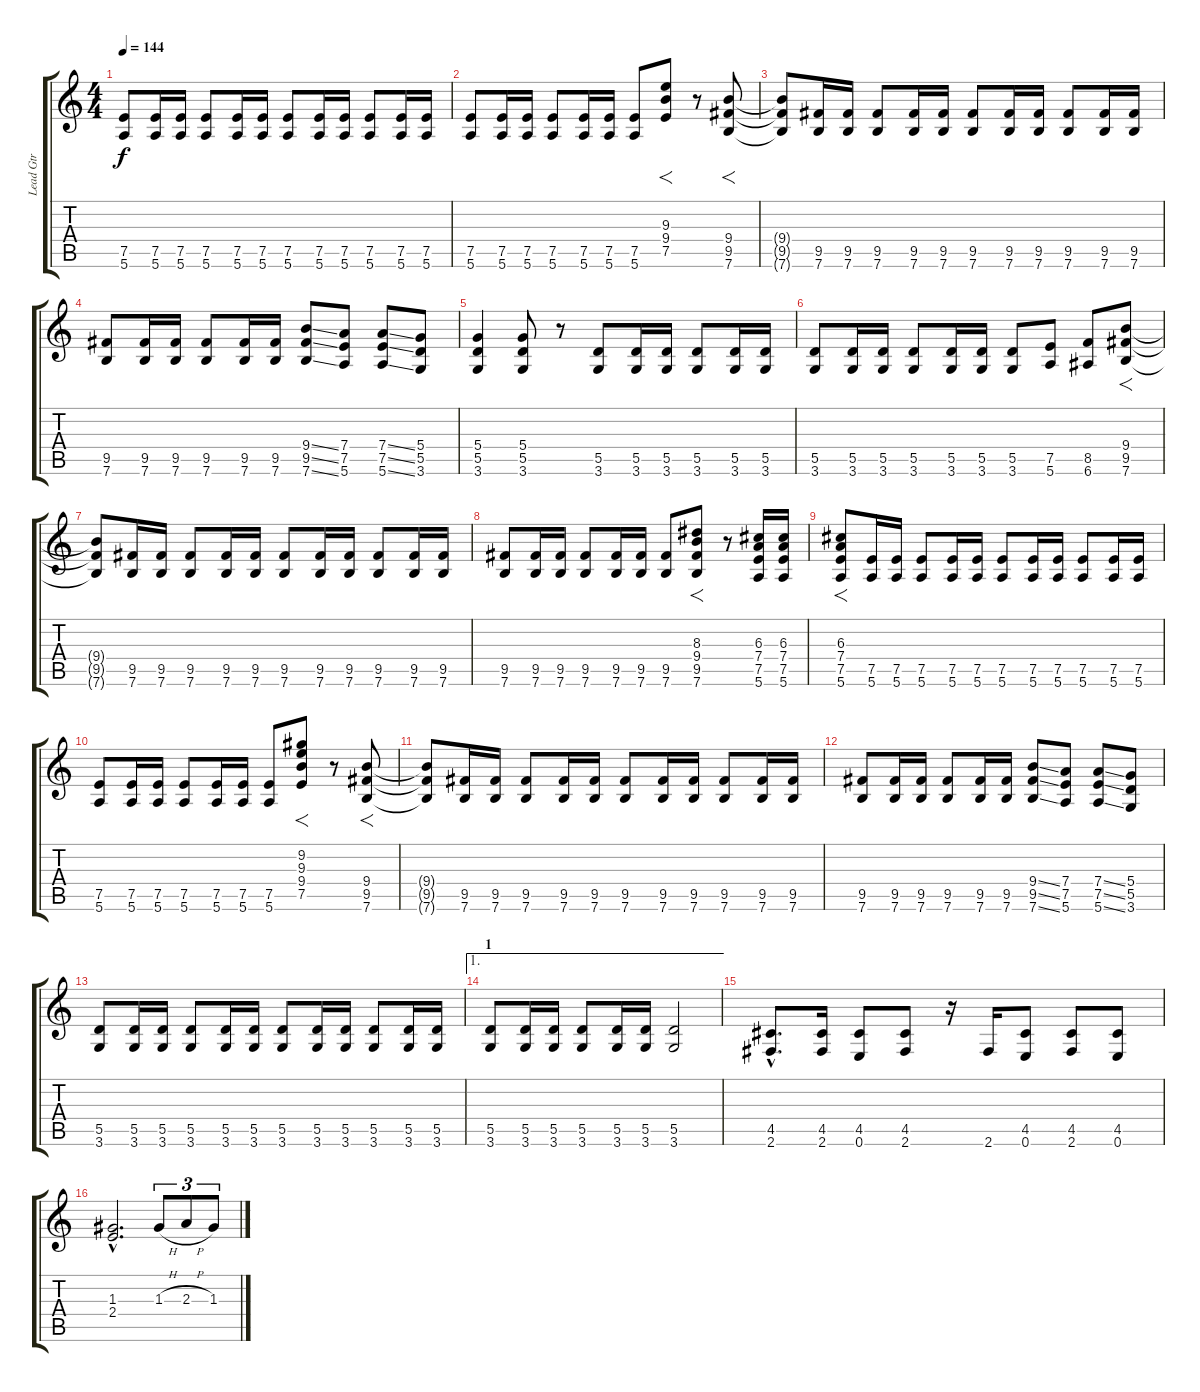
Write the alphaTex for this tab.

\track ("Lead Gtr" "Lead Gtr") {instrument overdrivenguitar}
\staff {score tabs}
\tuning (E4 B3 G3 D3 A2 E2) {hide}
\ts (4 4)
\tempo 144
\clef g2
\ks c
(7.5 5.6).8{dy f} (7.5 5.6).16 (7.5 5.6).16 (7.5 5.6).8 (7.5 5.6).16 (7.5 5.6).16 (7.5 5.6).8 (7.5 5.6).16 (7.5 5.6).16 (7.5 5.6).8 (7.5 5.6).16 (7.5 5.6).16 |
(7.5 5.6).8 (7.5 5.6).16 (7.5 5.6).16 (7.5 5.6).8 (7.5 5.6).16 (7.5 5.6).16 (7.5 5.6).8 (9.3 9.4 7.5).8{f} r.8 (9.4 9.5 7.6).8{f} |
(9.4{t} 9.5{t} 7.6{t}).8 (9.5 7.6).16 (9.5 7.6).16 (9.5 7.6).8 (9.5 7.6).16 (9.5 7.6).16 (9.5 7.6).8 (9.5 7.6).16 (9.5 7.6).16 (9.5 7.6).8 (9.5 7.6).16 (9.5 7.6).16 |
(9.5 7.6).8 (9.5 7.6).16 (9.5 7.6).16 (9.5 7.6).8 (9.5 7.6).16 (9.5 7.6).16 (9.4{ss} 9.5{ss} 7.6{ss}).8 (7.4 7.5 5.6).8 (7.4{ss} 7.5{ss} 5.6{ss}).8 (5.4 5.5 3.6).8 |
(5.4 5.5 3.6).4 (5.4 5.5 3.6).8 r.8 (5.5 3.6).8 (5.5 3.6).16 (5.5 3.6).16 (5.5 3.6).8 (5.5 3.6).16 (5.5 3.6).16 |
(5.5 3.6).8 (5.5 3.6).16 (5.5 3.6).16 (5.5 3.6).8 (5.5 3.6).16 (5.5 3.6).16 (5.5 3.6).8 (7.5 5.6).8 (8.5 6.6).8 (9.4 9.5 7.6).8{f} |
(9.4{t} 9.5{t} 7.6{t}).8 (9.5 7.6).16 (9.5 7.6).16 (9.5 7.6).8 (9.5 7.6).16 (9.5 7.6).16 (9.5 7.6).8 (9.5 7.6).16 (9.5 7.6).16 (9.5 7.6).8 (9.5 7.6).16 (9.5 7.6).16 |
(9.5 7.6).8 (9.5 7.6).16 (9.5 7.6).16 (9.5 7.6).8 (9.5 7.6).16 (9.5 7.6).16 (9.5 7.6).8 (8.3 9.4 9.5 7.6).8{f} r.8 (6.3 7.4 7.5 5.6).16 (6.3 7.4 7.5 5.6).16 |
(6.3 7.4 7.5 5.6).8{f} (7.5 5.6).16 (7.5 5.6).16 (7.5 5.6).8 (7.5 5.6).16 (7.5 5.6).16 (7.5 5.6).8 (7.5 5.6).16 (7.5 5.6).16 (7.5 5.6).8 (7.5 5.6).16 (7.5 5.6).16 |
(7.5 5.6).8 (7.5 5.6).16 (7.5 5.6).16 (7.5 5.6).8 (7.5 5.6).16 (7.5 5.6).16 (7.5 5.6).8 (9.2 9.3 9.4 7.5).8{f} r.8 (9.4 9.5 7.6).8{f} |
(9.4{t} 9.5{t} 7.6{t}).8 (9.5 7.6).16 (9.5 7.6).16 (9.5 7.6).8 (9.5 7.6).16 (9.5 7.6).16 (9.5 7.6).8 (9.5 7.6).16 (9.5 7.6).16 (9.5 7.6).8 (9.5 7.6).16 (9.5 7.6).16 |
(9.5 7.6).8 (9.5 7.6).16 (9.5 7.6).16 (9.5 7.6).8 (9.5 7.6).16 (9.5 7.6).16 (9.4{ss} 9.5{ss} 7.6{ss}).8 (7.4 7.5 5.6).8 (7.4{ss} 7.5{ss} 5.6{ss}).8 (5.4 5.5 3.6).8 |
(5.5 3.6).8 (5.5 3.6).16 (5.5 3.6).16 (5.5 3.6).8 (5.5 3.6).16 (5.5 3.6).16 (5.5 3.6).8 (5.5 3.6).16 (5.5 3.6).16 (5.5 3.6).8 (5.5 3.6).16 (5.5 3.6).16 |
\ae 1
\section ("" "1")
(5.5 3.6).8 (5.5 3.6).16 (5.5 3.6).16 (5.5 3.6).8 (5.5 3.6).16 (5.5 3.6).16 (5.5 3.6).2 |
(4.5{hac} 2.6{hac}).8{d} (4.5 2.6).16 (4.5 0.6).8 (4.5 2.6).8 r.16 2.6.16 (4.5 0.6).8 (4.5 2.6).8 (4.5 0.6).8 |
(1.3{hac} 2.4{hac}).2{d} 1.3{h}.8{tu (3 2)} 2.3{h}.8{tu (3 2)} 1.3.8{tu (3 2)}
